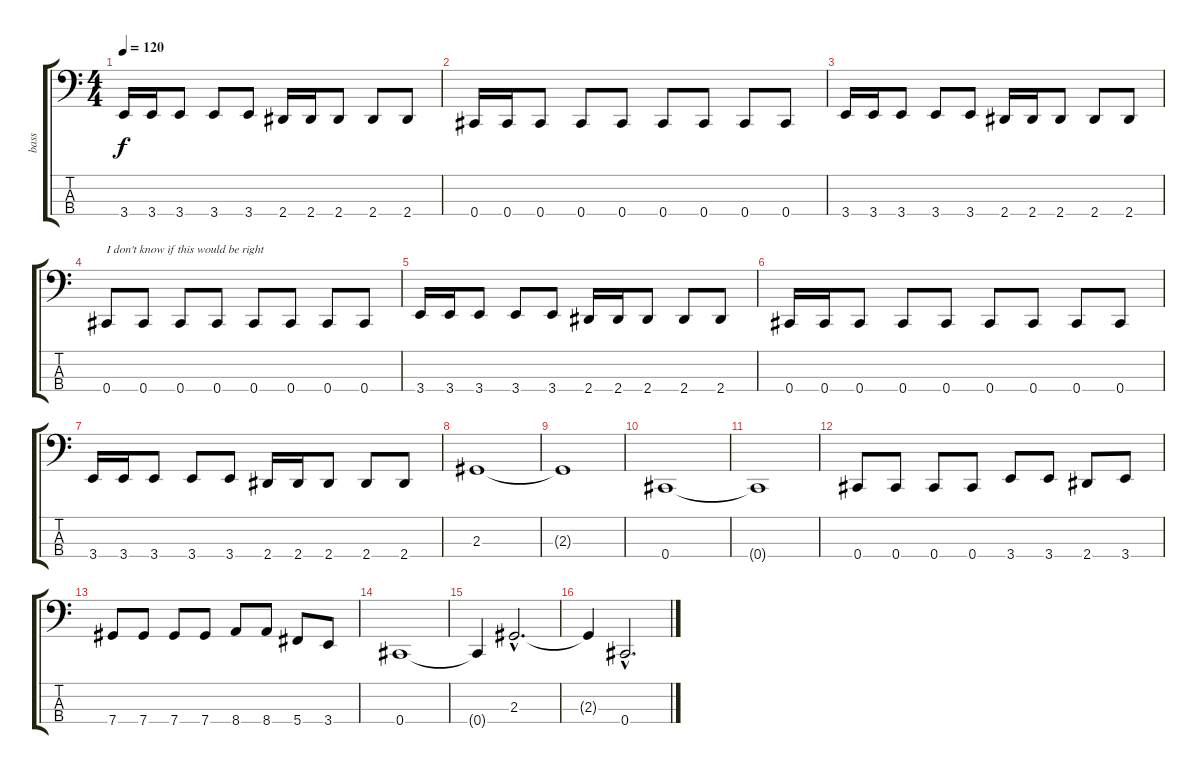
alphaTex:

\track ("bass" "bass") {instrument electricbassfinger}
\staff {score tabs}
\tuning (E2 B1 Gb1 Db1) {hide}
\ts (4 4)
\tempo 120
\clef f4
\ks c
3.4.16{dy f} 3.4.16 3.4.8 3.4.8 3.4.8 2.4.16 2.4.16 2.4.8 2.4.8 2.4.8 |
0.4.16 0.4.16 0.4.8 0.4.8 0.4.8 0.4.8 0.4.8 0.4.8 0.4.8 |
3.4.16 3.4.16 3.4.8 3.4.8 3.4.8 2.4.16 2.4.16 2.4.8 2.4.8 2.4.8 |
0.4.8{txt "I don't know if this would be right"} 0.4.8 0.4.8 0.4.8 0.4.8 0.4.8 0.4.8 0.4.8 |
3.4.16 3.4.16 3.4.8 3.4.8 3.4.8 2.4.16 2.4.16 2.4.8 2.4.8 2.4.8 |
0.4.16 0.4.16 0.4.8 0.4.8 0.4.8 0.4.8 0.4.8 0.4.8 0.4.8 |
3.4.16 3.4.16 3.4.8 3.4.8 3.4.8 2.4.16 2.4.16 2.4.8 2.4.8 2.4.8 |
2.3.1 |
2.3{t}.1 |
0.4.1 |
0.4{t}.1 |
0.4.8 0.4.8 0.4.8 0.4.8 3.4.8 3.4.8 2.4.8 3.4.8 |
7.4.8 7.4.8 7.4.8 7.4.8 8.4.8 8.4.8 5.4.8 3.4.8 |
0.4.1 |
0.4{t}.4 2.3{hac}.2{d} |
2.3{t}.4 0.4{hac}.2{d}
